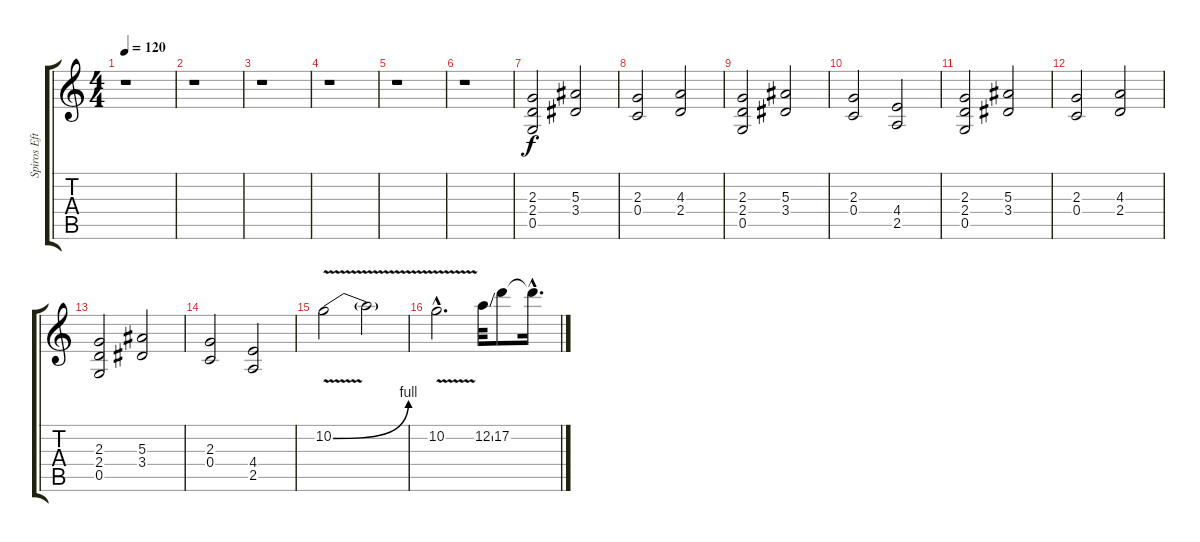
\track ("Spiros Efthimiadis" "Spiros Eft") {instrument distortionguitar}
\staff {score tabs}
\tuning (D4 A3 F3 C3 G2 D2) {hide}
\ts (4 4)
\tempo 120
\clef g2
\ks c
r.1{dy f} |
r.1 |
r.1 |
r.1 |
r.1 |
r.1 |
(2.3 2.4 0.5).2 (5.3 3.4).2 |
(2.3 0.4).2 (4.3 2.4).2 |
(2.3 2.4 0.5).2 (5.3 3.4).2 |
(2.3 0.4).2 (4.4 2.5).2 |
(2.3 2.4 0.5).2 (5.3 3.4).2 |
(2.3 0.4).2 (4.3 2.4).2 |
(2.3 2.4 0.5).2 (5.3 3.4).2 |
(2.3 0.4).2 (4.4 2.5).2 |
10.2{be (bend 0 0 60 4) v}.2 10.2{t}.2 |
10.2{v hac}.2{d} 12.2{ss}.32 17.2.8 17.2{hac t}.16{d}
